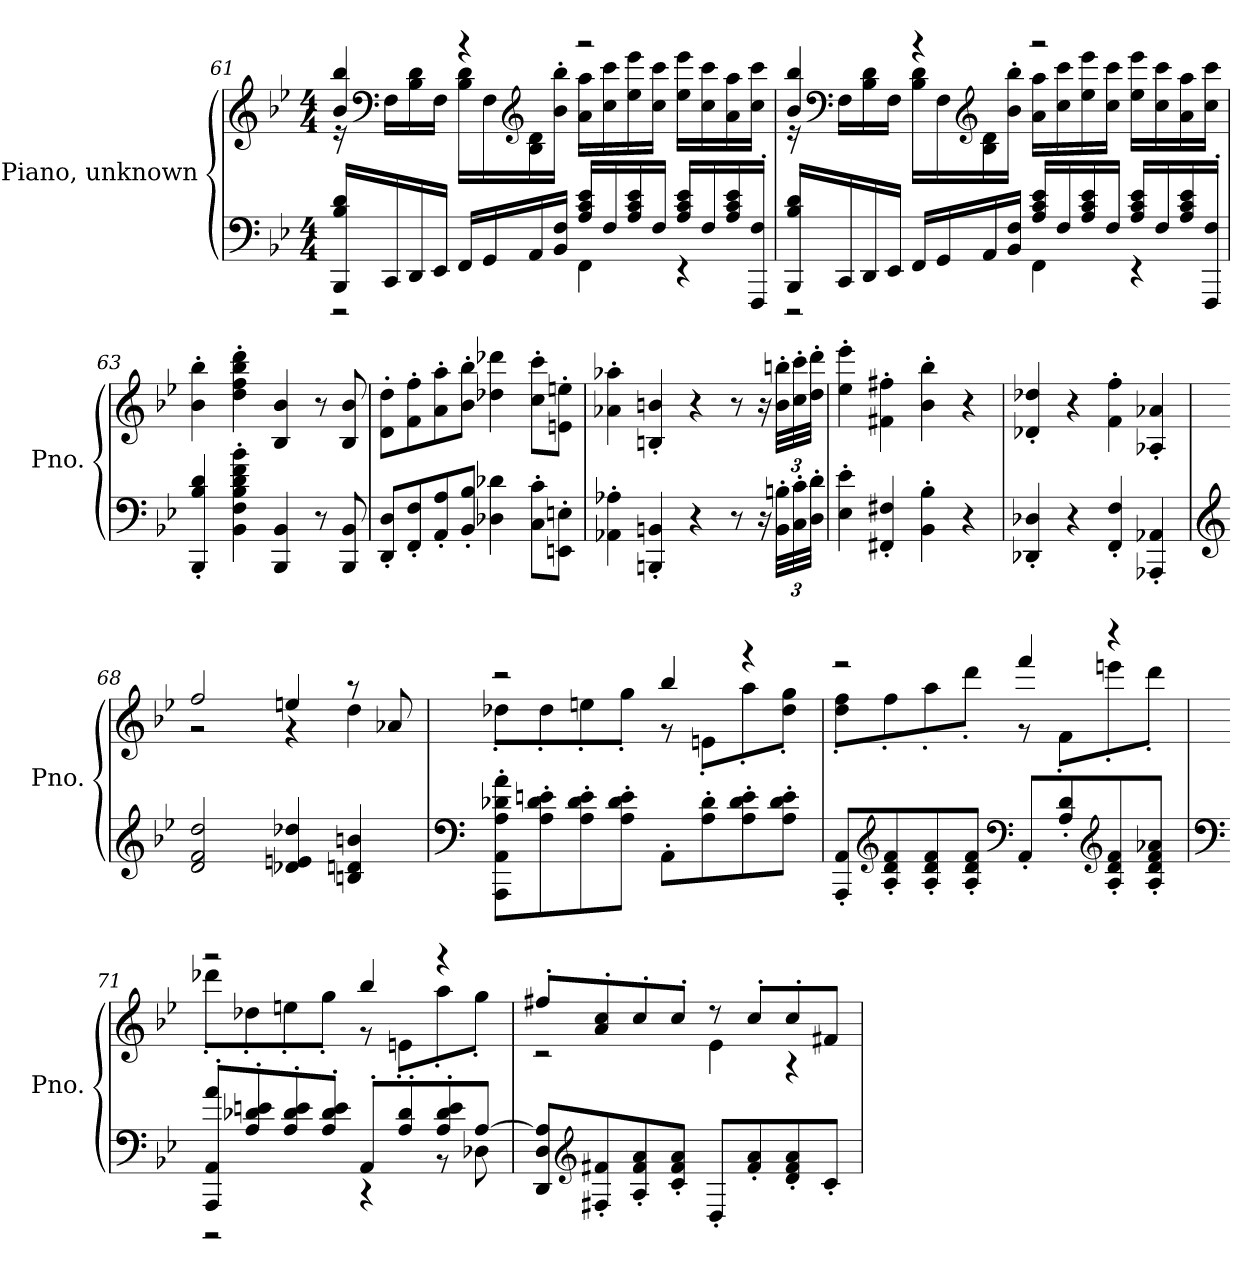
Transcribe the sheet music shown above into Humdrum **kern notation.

**kern	**kern
*part1	*part1
*staff2	*staff1
*I"Piano, unknown	*
*I'Pno.	*
!!LO:LB:g=z
*clefF4	*clefG2
*k[b-e-]	*k[b-e-]
*M4/4	*M4/4
=61	=61
*^	*^
16BBB-/ 16B-/ 16d/LL	2r	4b-/ 4bb-/	16r
*	*	*clefF4	*
16CC/	.	.	16F\LL
16DD/	.	.	16B-\ 16d\
16EE-/JJ	.	.	16F\JJ
16FF/LL	.	4r	16B-\ 16d\LL
16GG/	.	.	16F\
*	*	*clefG2	*
16AA/	.	.	16B-\ 16d\
16BB-/ 16F/JJ	.	.	16b-\' 16bb-\'JJ
16A/ 16c/ 16e-/LL	4FF\	2r	16a\ 16aa\LL
16F/	.	.	16cc\ 16ccc\
16A/ 16c/ 16e-/	.	.	16ee-\ 16eee-\
16F/JJ	.	.	16cc\ 16ccc\JJ
16A/ 16c/ 16e-/LL	4r	.	16ee-\ 16eee-\LL
16F/	.	.	16cc\ 16ccc\
16A/ 16c/ 16e-/	.	.	16a\ 16aa\
16FFF/' 16F/'JJ	.	.	16cc\ 16ccc\JJ
!!LO:PB:g=z	!!
=62	=62	=62	=62
16BBB-/ 16B-/ 16d/LL	2r	4b-/ 4bb-/	16r
*	*	*clefF4	*
16CC/	.	.	16F\LL
16DD/	.	.	16B-\ 16d\
16EE-/JJ	.	.	16F\JJ
16FF/LL	.	4r	16B-\ 16d\LL
16GG/	.	.	16F\
*	*	*clefG2	*
16AA/	.	.	16B-\ 16d\
16BB-/ 16F/JJ	.	.	16b-\' 16bb-\'JJ
16A/ 16c/ 16e-/LL	4FF\	2r	16a\ 16aa\LL
16F/	.	.	16cc\ 16ccc\
16A/ 16c/ 16e-/	.	.	16ee-\ 16eee-\
16F/JJ	.	.	16cc\ 16ccc\JJ
16A/ 16c/ 16e-/LL	4r	.	16ee-\ 16eee-\LL
16F/	.	.	16cc\ 16ccc\
16A/ 16c/ 16e-/	.	.	16a\ 16aa\
16FFF/' 16F/'JJ	.	.	16cc\ 16ccc\JJ
*v	*v	*	*
*	*v	*v
=63	=63
4BBB-/' 4B-/' 4d/'	4b-\' 4bb-\'
4BB-\' 4F\' 4B-\' 4d\' 4f\' 4b-\'	4dd\' 4ff\' 4bb-\' 4ddd\'
4BBB-/ 4BB-/	4B-/ 4b-/
8r	8r
8BBB-/ 8BB-/	8B-/ 8b-/
=64	=64
8DD/' 8D/'L	8d\' 8dd\'L
8FF/' 8F/'	8f\' 8ff\'
8AA/' 8A/'	8a\' 8aa\'
8BB-/' 8B-/'J	8b-\' 8bb-\'J
4D-X\ 4d-X\	4dd-X\ 4ddd-X\
8C\' 8c\'L	8cc\' 8ccc\'L
8EEn\' 8En\'J	8en\' 8een\'J
!!LO:LB:g=z
=65	=65
4AA-X\' 4A-X\'	4a-X\' 4aa-X\'
4BBBn/' 4BBn/'	4Bn/' 4bn/'
4r	4r
8r	8r
16r	16r
*Xbrackettup	*Xbrackettup
48BB\' 48Bn\'LLL	48b\' 48bbn\'LLL
48C\' 48c\'	48cc\' 48ccc\'
48D\' 48d\'JJJ	48dd\' 48ddd\'JJJ
=66	=66
4E-\' 4e-\'	4ee-\' 4eee-\'
4FF#X/' 4F#X/'	4f#X\' 4ff#X\'
4BB-\' 4B-\'	4b-\' 4bb-\'
4r	4r
=67	=67
4DD-X/' 4D-X/'	4d-X/' 4dd-X/'
4r	4r
4FF/' 4F/'	4f\' 4ff\'
4AAA-X/' 4AA-X/'	4A-X/' 4a-X/'
=68	=68
*clefG2	*
*	*^
2d/ 2f/ 2dd/	2ff/	2r
4d-X/ 4en/ 4dd-X/	4een/	4r
4Bn/ 4dn/ 4bn/	8r	4dd\
.	8a-X/	.
!!LO:LB:g=z	!!
=69	=69	=69
*clefF4	*	*
8AAA\' 8AA\' 8A\' 8d-X\' 8a\'L	2r	8dd-X'\L
8A\' 8d-\' 8en\'	.	8dd-'\
8A\' 8d-\' 8e\'	.	8een'\
8A\' 8d-\' 8e\'J	.	8gg'\J
8AA'\L	4bb-/	8r
8A\' 8d-\'	.	8en'\L
8A\' 8d-\' 8e\'	4r	8aa'\
8A\' 8d-\' 8e\'J	.	8dd-\' 8gg\'J
=70	=70	=70
8AAA/' 8AA/'L	2r	8dd\' 8ff\'L
*clefG2	*	*
8A/' 8d/' 8f/'	.	8ff'\
8A/' 8d/' 8f/'	.	8aa'\
8A/' 8d/' 8f/'J	.	8ddd'\J
*clefF4	*	*
8AA'/L	4fff/	8r
8A/' 8d/'	.	8f'\L
*clefG2	*	*
8A/' 8d/' 8f/'	4r	8eeen'\
8A/' 8d/' 8f/' 8a-X/'J	.	8ddd'\J
!!LO:LB:g=z	!!
=71	=71	=71
*clefF4	*	*
*^	*	*
8AAA/' 8AA/' 8a/'L	2r	2r	8ddd-X'\L
8A/' 8d-X/' 8en/'	.	.	8dd-X'\
8A/' 8d-/' 8e/'	.	.	8een'\
8A/' 8d-/' 8e/'J	.	.	8gg'\J
8AA'/L	4r	4bb-/	8r
8A/' 8d-/'	.	.	8en'\L
8A/' 8d-/' 8e/'	8r	4r	8aa'\
[8A/J	8D-X\	.	8gg'\J
*v	*v	*	*
=72	=72	=72
8DD/ 8D/ 8A/]L	8ff#X'/L	2r
*clefG2	*	*
8F#X/' 8f#X/'	8a/' 8cc/'	.
8A/' 8f#/' 8a/'	8cc'/	.
8c/' 8f#/' 8a/'J	8cc'/J	.
8D'/L	8r	4e-\
8f#/' 8a/'	8cc'/L	.
8d/' 8f#/' 8a/'	8cc'/	4r
8c'/J	8f#X/J	.
*	*v	*v
=	=
*-	*-
